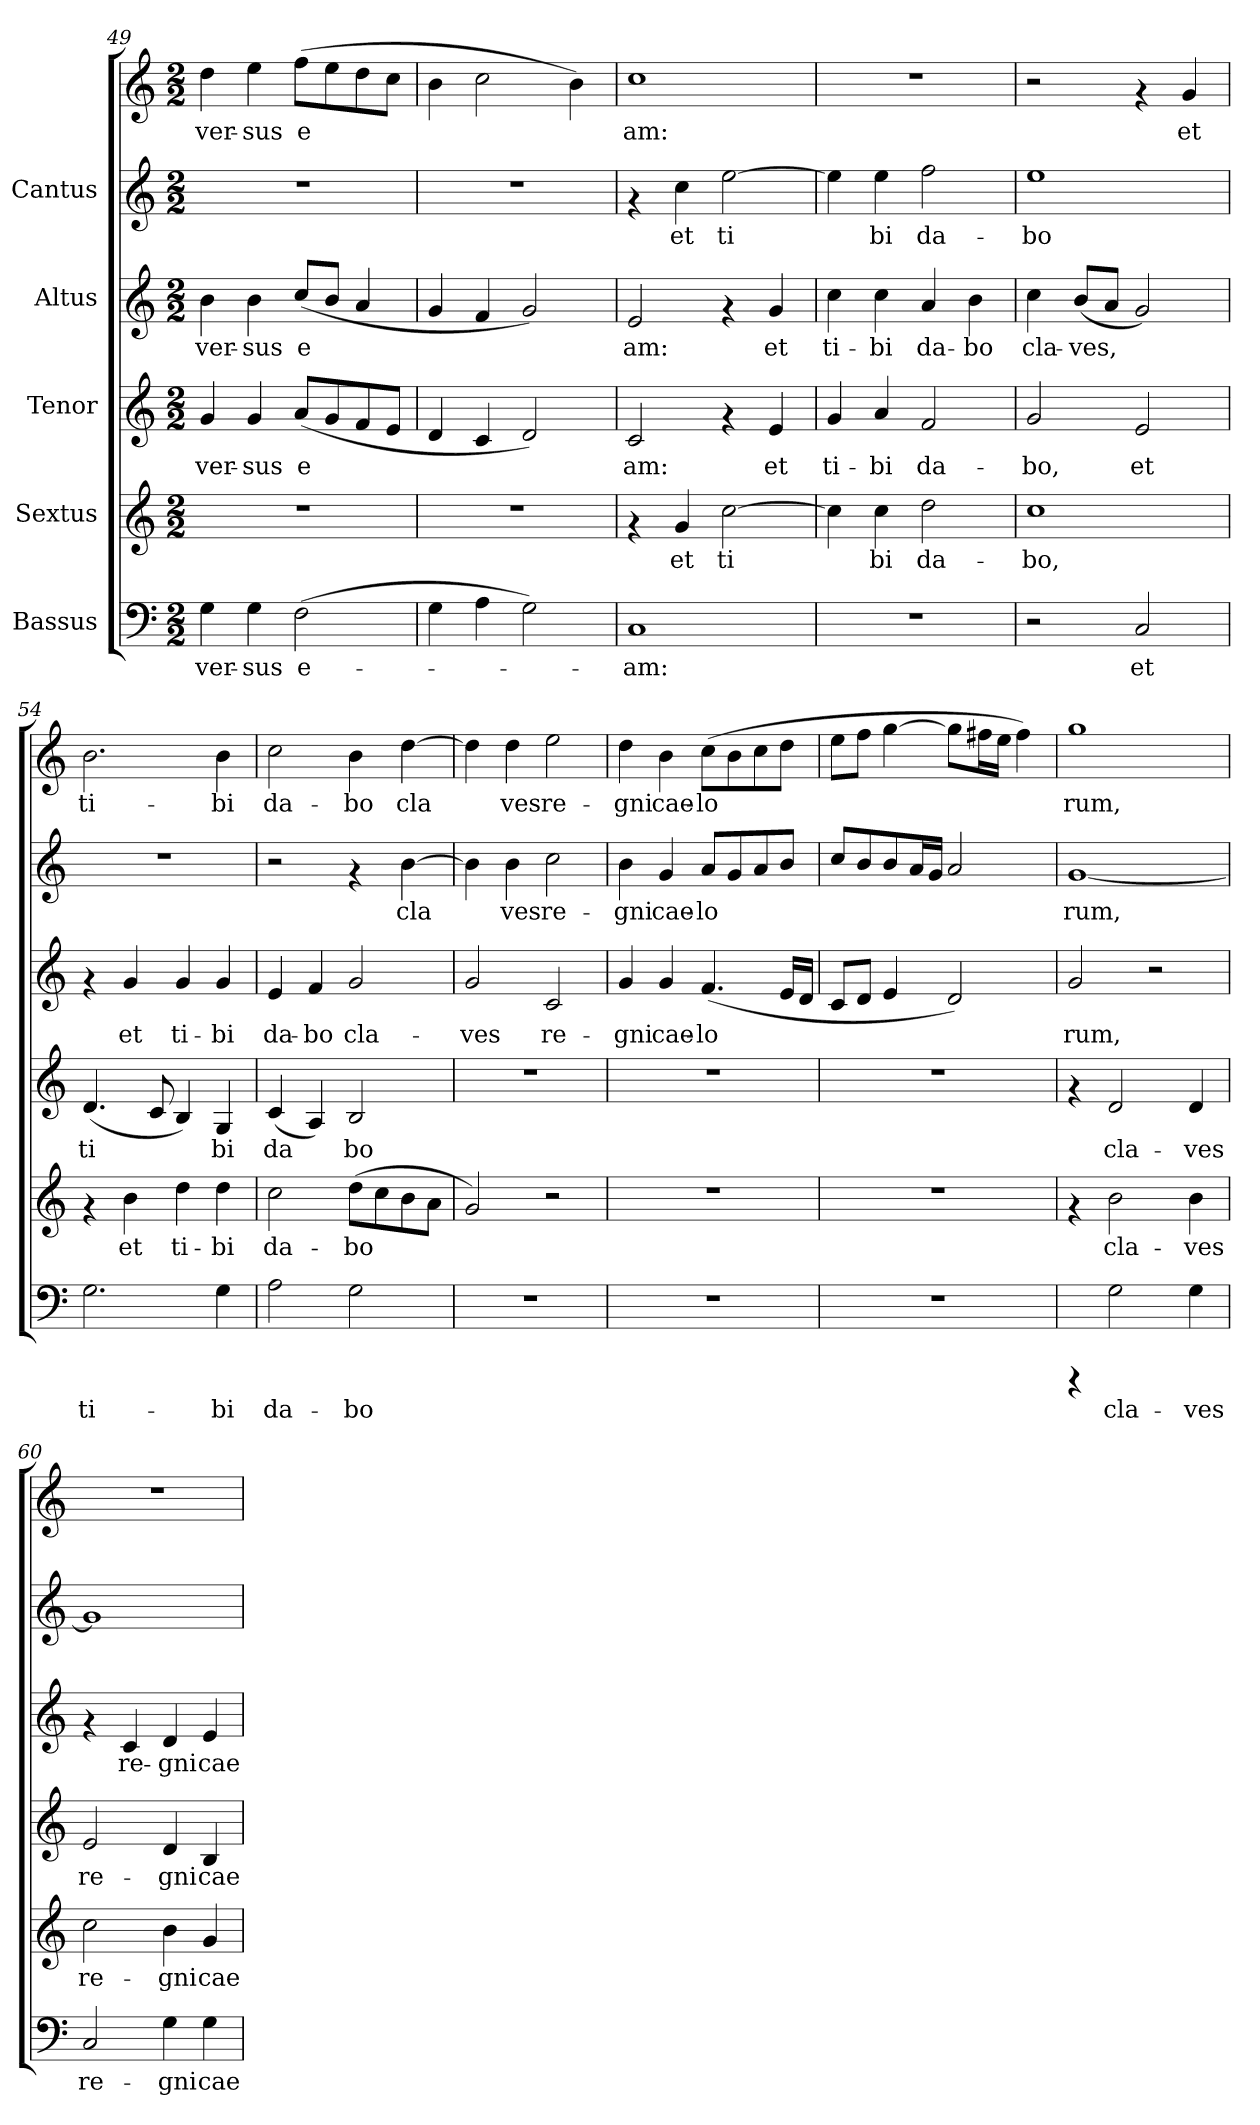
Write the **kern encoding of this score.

**kern	**text	**kern	**text	**kern	**text	**kern	**text	**kern	**text	**kern	**text
*part5	*part5	*part4	*part4	*part3	*part3	*part2	*part2	*part1	*part1	*part1	*part1
*staff6	*staff6	*staff5	*staff5	*staff4	*staff4	*staff3	*staff3	*staff2	*staff2	*staff1	*staff1
*I"Bassus	*	*I"Sextus	*	*I"Tenor	*	*I"Altus	*	*I"Cantus	*	*	*
*clefF4	*	*clefG2	*	*clefG2	*	*clefG2	*	*clefG2	*	*clefG2	*
*M2/2	*	*M2/2	*	*M2/2	*	*M2/2	*	*M2/2	*	*M2/2	*
=49	=49	=49	=49	=49	=49	=49	=49	=49	=49	=49	=49
!	!LO:LY:b:cj	!	!	!	!LO:LY:b:cj	!	!LO:LY:b:cj	!	!	!	!LO:LY:b:cj
4G\	-ver-	1r	.	4g/	-ver-	4b\	-ver-	1r	.	4dd\	-ver-
!	!LO:LY:b:cj	!	!	!	!LO:LY:b:cj	!	!LO:LY:b:cj	!	!	!	!LO:LY:b:cj
4G\	-sus	.	.	4g/	-sus	4b\	-sus	.	.	4ee\	-sus
!	!LO:LY:b:cj	!	!	!	!LO:LY:b:cj	!	!LO:LY:b:cj	!	!	!	!LO:LY:b:cj
(>2F\	e-	.	.	(<8a/L	e-	(<8cc/L	e-	.	.	(>8ff\L	e-
!	!	!	!	!	!LO:LY:b:cj	!	!LO:LY:b:cj	!	!	!	!LO:LY:b:cj
.	.	.	.	8g/	--	8b/J	--	.	.	8ee\	--
!	!	!	!	!	!LO:LY:b:cj	!	!LO:LY:b:cj	!	!	!	!LO:LY:b:cj
.	.	.	.	8f/	--	4a/	--	.	.	8dd\	--
!	!	!	!	!	!LO:LY:b:cj	!	!	!	!	!	!LO:LY:b:cj
.	.	.	.	8e/J	--	.	.	.	.	8cc\J	--
=50	=50	=50	=50	=50	=50	=50	=50	=50	=50	=50	=50
4G\	.	1r	.	4d/	.	4g/	.	1r	.	4b\	.
4A\	.	.	.	4c/	.	4f/	.	.	.	2cc\	.
2G\)	.	.	.	2d/)	.	2g/)	.	.	.	.	.
.	.	.	.	.	.	.	.	.	.	4b\)	.
=51	=51	=51	=51	=51	=51	=51	=51	=51	=51	=51	=51
!	!LO:LY:b:cj	!	!	!	!LO:LY:b:cj	!	!LO:LY:b:cj	!	!	!	!LO:LY:b:cj
1C	-am:	4rf	.	2c/	-am:	2e/	-am:	4rf	.	1cc	-am:
!	!	!	!LO:LY:b:cj	!	!	!	!	!	!LO:LY:b:cj	!	!
.	.	4g/	et	.	.	.	.	4cc\	et	.	.
!	!	!	!LO:LY:b:cj	!	!	!	!	!	!LO:LY:b:cj	!	!
.	.	[>2cc\	ti-	4rf	.	4rf	.	[>2ee\	ti-	.	.
!	!	!	!	!	!LO:LY:b:cj	!	!LO:LY:b:cj	!	!	!	!
.	.	.	.	4e/	et	4g/	et	.	.	.	.
=52	=52	=52	=52	=52	=52	=52	=52	=52	=52	=52	=52
!	!	!	!LO:LY:b:cj	!	!LO:LY:b:cj	!	!LO:LY:b:cj	!	!LO:LY:b:cj	!	!
1r	.	4cc\]	-	4g/	ti-	4cc\	ti-	4ee\]	-	1r	.
!	!	!	!LO:LY:b:cj	!	!LO:LY:b:cj	!	!LO:LY:b:cj	!	!LO:LY:b:cj	!	!
.	.	4cc\	bi	4a/	-bi	4cc\	-bi	4ee\	bi	.	.
!	!	!	!LO:LY:b:cj	!	!LO:LY:b:cj	!	!LO:LY:b:cj	!	!LO:LY:b:cj	!	!
.	.	2dd\	da-	2f/	da-	4a/	da-	2ff\	da-	.	.
!	!	!	!	!	!	!	!LO:LY:b:cj	!	!	!	!
.	.	.	.	.	.	4b\	-bo	.	.	.	.
=53	=53	=53	=53	=53	=53	=53	=53	=53	=53	=53	=53
!	!	!	!LO:LY:b:cj	!	!LO:LY:b:cj	!	!LO:LY:b:cj	!	!LO:LY:b:cj	!	!
2r	.	1cc	-bo,	2g/	-bo,	4cc\	cla-	1ee	bo	2r	.
!	!	!	!	!	!	!	!LO:LY:b:cj	!	!	!	!
.	.	.	.	.	.	(<8b/L	-ves,	.	.	.	.
!	!	!	!	!	!	!	!LO:LY:b:cj	!	!	!	!
.	.	.	.	.	.	8a/J	.	.	.	.	.
!	!LO:LY:b:cj	!	!	!	!LO:LY:b:cj	!	!LO:LY:b:cj	!	!	!	!
2C/	et	.	.	2e/	et	2g/)	.	.	.	4rf	.
!	!	!	!	!	!	!	!	!	!	!	!LO:LY:b:cj
.	.	.	.	.	.	.	.	.	.	4g/	-et
!!LO:PB:g=z
=54	=54	=54	=54	=54	=54	=54	=54	=54	=54	=54	=54
!	!LO:LY:b:cj	!	!	!	!LO:LY:b:cj	!	!	!	!	!	!LO:LY:b:cj
2.G\	ti-	4rf	.	(<4.d/	ti-	4rf	.	1r	.	2.b\	ti-
!	!	!	!LO:LY:b:cj	!	!	!	!LO:LY:b:cj	!	!	!	!
.	.	4b\	et	.	.	4g/	et	.	.	.	.
!	!	!	!	!	!LO:LY:b:cj	!	!	!	!	!	!
.	.	.	.	8c/	-	.	.	.	.	.	.
!	!	!	!LO:LY:b:cj	!	!LO:LY:b:cj	!	!LO:LY:b:cj	!	!	!	!
.	.	4dd\	ti-	4B/)	.	4g/	ti-	.	.	.	.
!	!LO:LY:b:cj	!	!LO:LY:b:cj	!	!LO:LY:b:cj	!	!LO:LY:b:cj	!	!	!	!LO:LY:b:cj
4G\	-bi	4dd\	-bi	4G/	bi	4g/	-bi	.	.	4b\	-bi
=55	=55	=55	=55	=55	=55	=55	=55	=55	=55	=55	=55
!	!LO:LY:b:cj	!	!LO:LY:b:cj	!	!LO:LY:b:cj	!	!LO:LY:b:cj	!	!	!	!LO:LY:b:cj
2A\	da-	2cc\	da-	(<4c/	da-	4e/	da-	2r	.	2cc\	da-
!	!	!	!	!	!LO:LY:b:cj	!	!LO:LY:b:cj	!	!	!	!
.	.	.	.	4A/)	-	4f/	-bo	.	.	.	.
!	!LO:LY:b:cj	!	!LO:LY:b:cj	!	!LO:LY:b:cj	!	!LO:LY:b:cj	!	!	!	!LO:LY:b:cj
2G\	-bo	(>8dd\L	-bo	2B/	bo	2g/	cla-	4rf	.	4b\	-bo
!	!	!	!LO:LY:b:cj	!	!	!	!	!	!	!	!
.	.	8cc\	.	.	.	.	.	.	.	.	.
!	!	!	!LO:LY:b:cj	!	!	!	!	!	!LO:LY:b:cj	!	!LO:LY:b:cj
.	.	8b\	.	.	.	.	.	[>4b\	-cla-	[>4dd\	cla-
!	!	!	!LO:LY:b:cj	!	!	!	!	!	!	!	!
.	.	8a\J	.	.	.	.	.	.	.	.	.
=56	=56	=56	=56	=56	=56	=56	=56	=56	=56	=56	=56
!	!	!	!	!	!	!	!LO:LY:b:cj	!	!LO:LY:b:cj	!	!LO:LY:b:cj
1r	.	2g/)	.	1r	.	2g/	-ves	4b\]	-	4dd\]	-
!	!	!	!	!	!	!	!	!	!LO:LY:b:cj	!	!LO:LY:b:cj
.	.	.	.	.	.	.	.	4b\	ves	4dd\	ves
!	!	!	!	!	!	!	!LO:LY:b:cj	!	!LO:LY:b:cj	!	!LO:LY:b:cj
.	.	2r	.	.	.	2c/	re-	2cc\	re-	2ee\	re-
=57	=57	=57	=57	=57	=57	=57	=57	=57	=57	=57	=57
!	!	!	!	!	!	!	!LO:LY:b:cj	!	!LO:LY:b:cj	!	!LO:LY:b:cj
1r	.	1r	.	1r	.	4g/	-gni	4b\	-gni	4dd\	-gni
!	!	!	!	!	!	!	!LO:LY:b:cj	!	!LO:LY:b:cj	!	!LO:LY:b:cj
.	.	.	.	.	.	4g/	cae-	4g/	cae-	4b\	cae-
!	!	!	!	!	!	!	!LO:LY:b:cj	!	!LO:LY:b:cj	!	!LO:LY:b:cj
.	.	.	.	.	.	(<4.f/	-lo-	8a/L	-lo-	(>8cc\L	-lo-
!	!	!	!	!	!	!	!	!	!LO:LY:b:cj	!	!LO:LY:b:cj
.	.	.	.	.	.	.	.	8g/	--	8b\	--
!	!	!	!	!	!	!	!	!	!LO:LY:b:cj	!	!LO:LY:b:cj
.	.	.	.	.	.	.	.	8a/	--	8cc\	--
!	!	!	!	!	!	!	!LO:LY:b:cj	!	!LO:LY:b:cj	!	!LO:LY:b:cj
.	.	.	.	.	.	16e/L	--	8b/J	--	8dd\J	--
!	!	!	!	!	!	!	!LO:LY:b:cj	!	!	!	!
.	.	.	.	.	.	16d/J	--	.	.	.	.
=58	=58	=58	=58	=58	=58	=58	=58	=58	=58	=58	=58
1r	.	1r	.	1r	.	8c/L	.	8cc/L	.	8ee\L	.
.	.	.	.	.	.	8d/J	.	8b/	.	8ff\J	.
.	.	.	.	.	.	4e/	.	8b/	.	[>4gg\	.
.	.	.	.	.	.	.	.	16a/	.	.	.
.	.	.	.	.	.	.	.	16g/J	.	.	.
.	.	.	.	.	.	2d/)	.	2a/	.	8gg\L]	.
.	.	.	.	.	.	.	.	.	.	16ff#X\	.
.	.	.	.	.	.	.	.	.	.	16ee\J	.
.	.	.	.	.	.	.	.	.	.	4ff#\)	.
!!LO:LB:g=z
=59	=59	=59	=59	=59	=59	=59	=59	=59	=59	=59	=59
!	!	!	!	!	!	!	!LO:LY:b:cj	!	!LO:LY:b:cj	!	!LO:LY:b:cj
4rCCC	.	4rf	.	4rf	.	2g/	-rum,	[<1g	rum,	1gg	-rum,
!	!LO:LY:b:cj	!	!LO:LY:b:cj	!	!LO:LY:b:cj	!	!	!	!	!	!
2G\	cla-	2b\	cla-	2d/	cla-	.	.	.	.	.	.
.	.	.	.	.	.	2r	.	.	.	.	.
!	!LO:LY:b:cj	!	!LO:LY:b:cj	!	!LO:LY:b:cj	!	!	!	!	!	!
4G\	-ves	4b\	-ves	4d/	-ves	.	.	.	.	.	.
=60	=60	=60	=60	=60	=60	=60	=60	=60	=60	=60	=60
!	!LO:LY:b:cj	!	!LO:LY:b:cj	!	!LO:LY:b:cj	!	!	!	!	!	!
2C/	re-	2cc\	re-	2e/	re-	4rf	.	1g]	.	1r	.
!	!	!	!	!	!	!	!LO:LY:b:cj	!	!	!	!
.	.	.	.	.	.	4c/	re-	.	.	.	.
!	!LO:LY:b:cj	!	!LO:LY:b:cj	!	!LO:LY:b:cj	!	!LO:LY:b:cj	!	!	!	!
4G\	-gni	4b\	-gni	4d/	-gni	4d/	-gni	.	.	.	.
!	!LO:LY:b:cj	!	!LO:LY:b:cj	!	!LO:LY:b:cj	!	!LO:LY:b:cj	!	!	!	!
4G\	cae-	4g/	cae-	4B/	cae-	4e/	cae-	.	.	.	.
=	=	=	=	=	=	=	=	=	=	=	=
*-	*-	*-	*-	*-	*-	*-	*-	*-	*-	*-	*-
